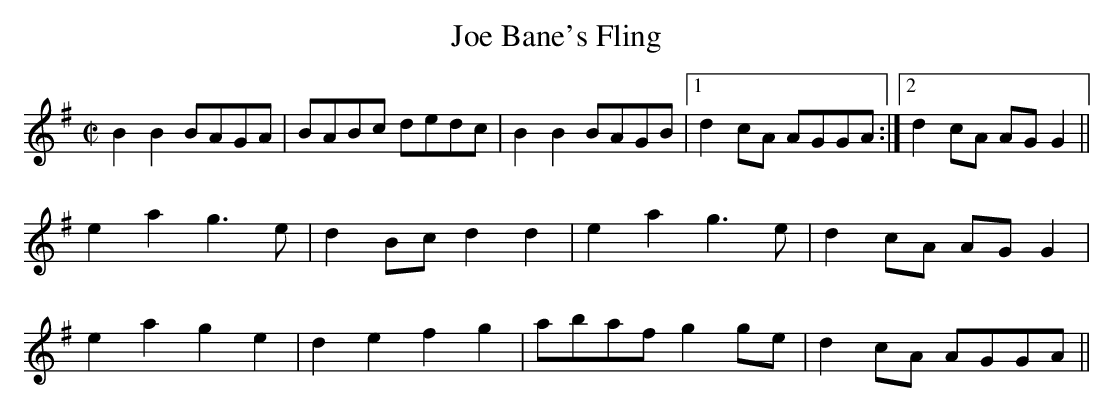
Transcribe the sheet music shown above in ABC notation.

X:1
T:Joe Bane's Fling
M:C|
K:G
B2B2 BAGA|BABc dedc|B2B2 BAGB|1 d2cA AGGA:|2 d2cA AGG2||
e2a2 g3e|d2Bc d2d2|e2a2 g3e|d2cA AGG2|
e2a2 g2e2|d2e2 f2g2|abaf g2ge|d2cA AGGA||
